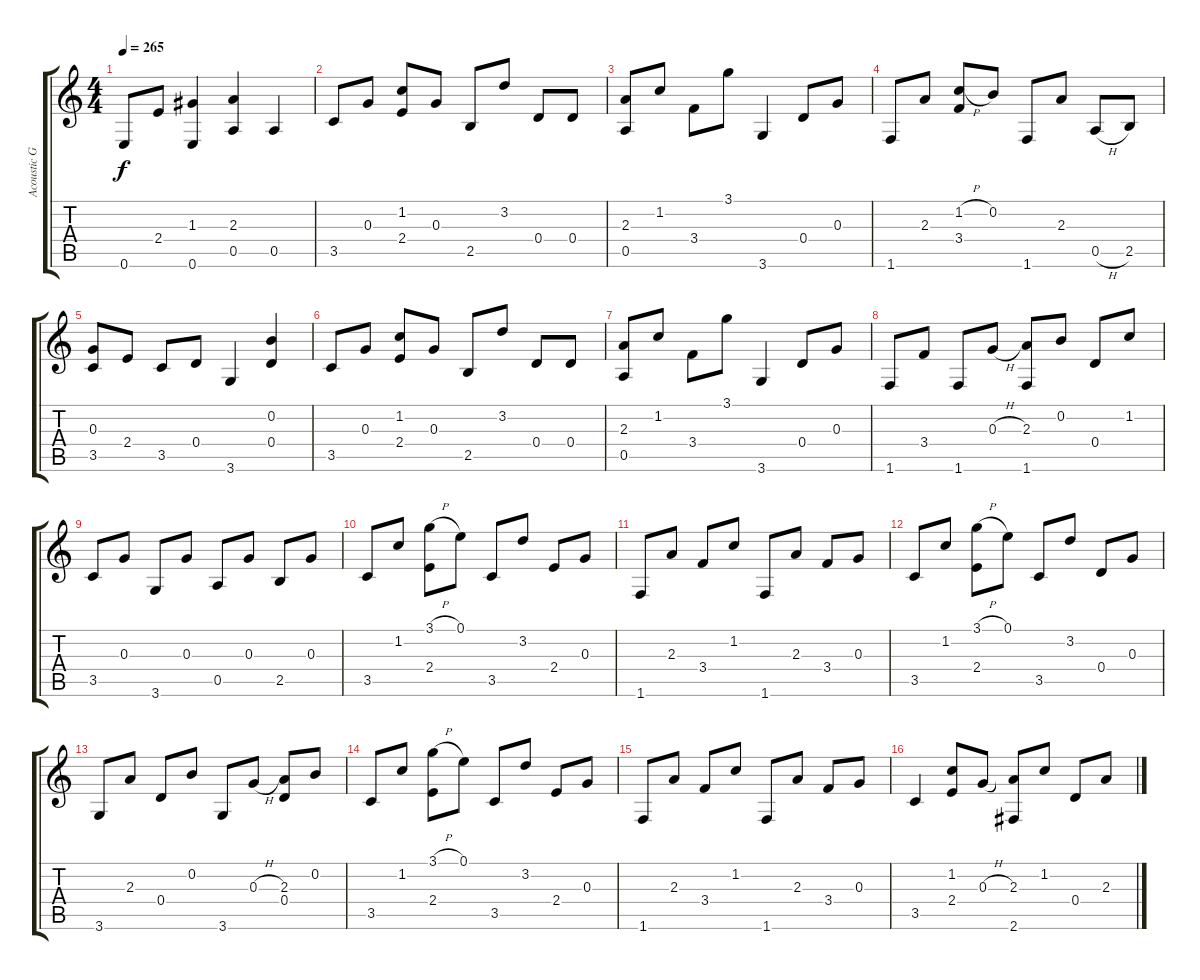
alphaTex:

\track ("Acoustic Guitar" "Acoustic G") {instrument acousticguitarsteel}
\staff {score tabs}
\tuning (E4 B3 G3 D3 A2 E2) {hide}
\ts (4 4)
\tempo 265
\clef g2
\ks c
0.6.8{dy f} 2.4.8 (1.3 0.6).4 (2.3 0.5).4 0.5.4 |
3.5.8 0.3.8 (1.2 2.4).8 0.3.8 2.5.8 3.2.8 0.4.8 0.4.8 |
(2.3 0.5).8 1.2.8 3.4.8 3.1.8 3.6.4 0.4.8 0.3.8 |
1.6.8 2.3.8 (1.2{h} 3.4).8 0.2.8 1.6.8 2.3.8 0.5{h}.8 2.5.8 |
(0.3 3.5).8 2.4.8 3.5.8 0.4.8 3.6.4 (0.2 0.4).4 |
3.5.8 0.3.8 (1.2 2.4).8 0.3.8 2.5.8 3.2.8 0.4.8 0.4.8 |
(2.3 0.5).8 1.2.8 3.4.8 3.1.8 3.6.4 0.4.8 0.3.8 |
1.6.8 3.4.8 1.6.8 0.3{h}.8 (2.3 1.6).8 0.2.8 0.4.8 1.2.8 |
3.5.8 0.3.8 3.6.8 0.3.8 0.5.8 0.3.8 2.5.8 0.3.8 |
3.5.8 1.2.8 (3.1{h} 2.4).8 0.1.8 3.5.8 3.2.8 2.4.8 0.3.8 |
1.6.8 2.3.8 3.4.8 1.2.8 1.6.8 2.3.8 3.4.8 0.3.8 |
3.5.8 1.2.8 (3.1{h} 2.4).8 0.1.8 3.5.8 3.2.8 0.4.8 0.3.8 |
3.6.8 2.3.8 0.4.8 0.2.8 3.6.8 0.3{h}.8 (2.3 0.4).8 0.2.8 |
3.5.8 1.2.8 (3.1{h} 2.4).8 0.1.8 3.5.8 3.2.8 2.4.8 0.3.8 |
1.6.8 2.3.8 3.4.8 1.2.8 1.6.8 2.3.8 3.4.8 0.3.8 |
3.5.4 (1.2 2.4).8 0.3{h}.8 (2.3 2.6).8 1.2.8 0.4.8 2.3.8
